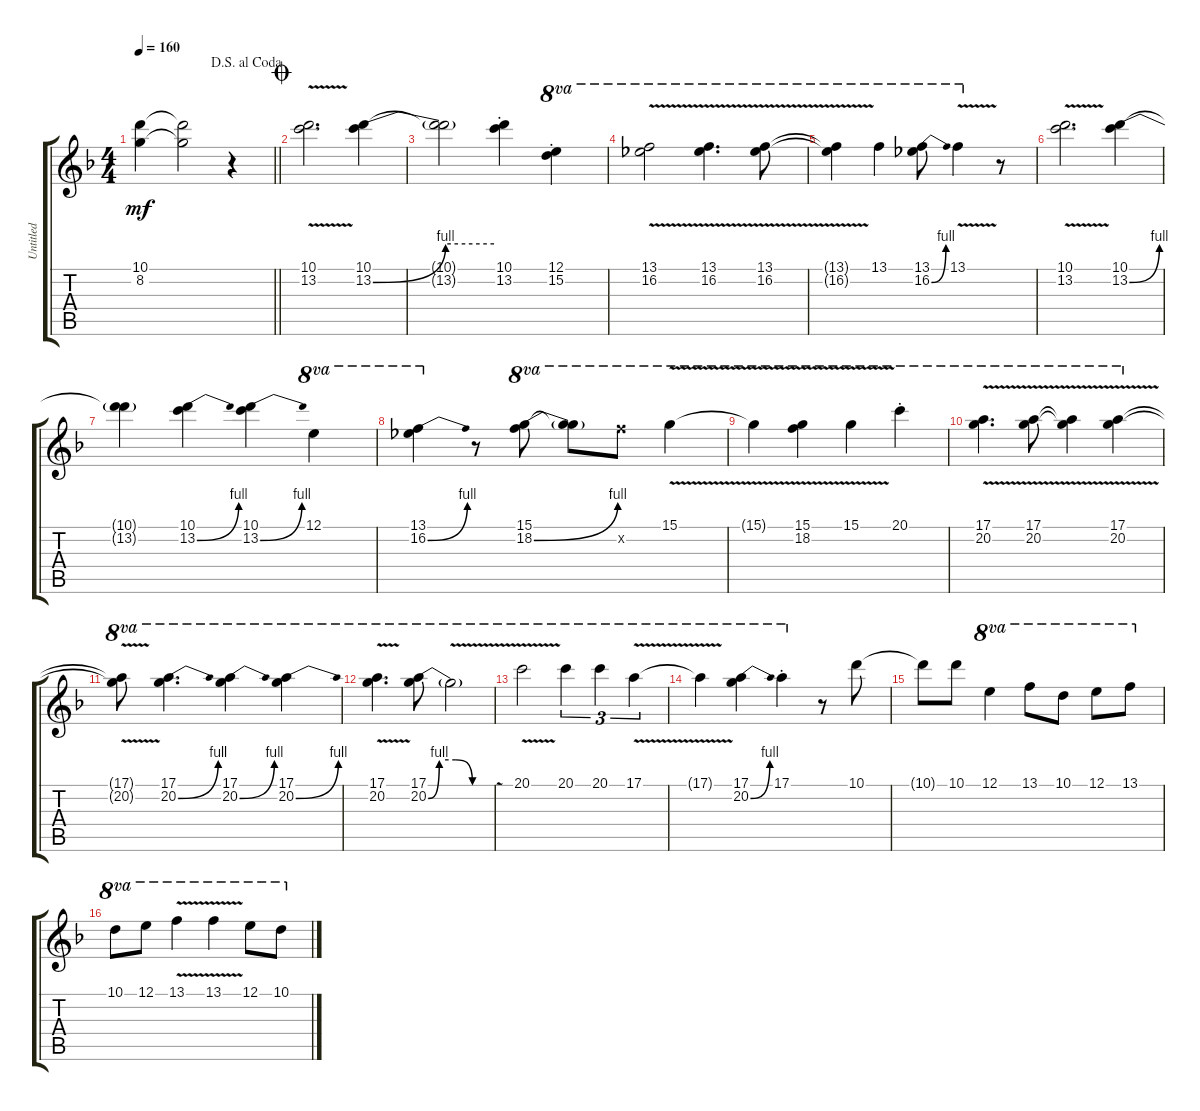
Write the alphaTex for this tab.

\track ("Untitled" "Untitled") {instrument distortionguitar}
\staff {score tabs}
\tuning (E4 B3 G3 D3 A2 E2) {hide}
\ts (4 4)
\jump dalsegnoalcoda
\tempo 160
\clef g2
\barLineRight lightlight
\ks f
(10.1{t} 8.2{t}).4{dy mf} (10.1{t} 8.2{t}).2 r.4 |
\jump coda
(10.1{v} 13.2{v}).2{d} (10.1 13.2{be (bend 0 0 60 4)}).4 |
(10.1{t} 13.2{be (hold 0 4 60 4) t}).2 (10.1{st} 13.2{st}).4 (12.1{st} 15.2{st}).4{ot 8va} |
(13.1{v} 16.2{v}).2{ot 8va} (13.1{v} 16.2{v}).4{d ot 8va} (13.1{v} 16.2{v}).8{ot 8va} |
(13.1{t} 16.2{t}).4{ot 8va} 13.1.4{ot 8va} (13.1 16.2{be (bend 0 0 60 4)}).8{ot 8va} 13.1{v}.4{ot 8va} r.8 |
(10.1{v} 13.2{v}).2{d} (10.1 13.2{be (bend 0 0 60 4)}).4 |
(10.1{t} 13.2{t}).4 (10.1 13.2{be (bend 0 0 60 4)}).4 (10.1 13.2{be (bend 0 0 60 4)}).4 12.1.4{ot 8va} |
(13.1 16.2{be (bend 0 0 60 4)}).4{ot 8va} r.8 (15.1 18.2{be (bend 0 0 60 4)}).8{ot 8va} (15.1{t} 18.2{t}).8{ot 8va} 18.2{x}.8{ot 8va} 15.1{v}.4{ot 8va} |
15.1{v t}.4{ot 8va} (15.1{v} 18.2{v}).4{ot 8va} 15.1{v}.4{ot 8va} 20.1{st}.4{ot 8va} |
(17.1{v} 20.2{v}).4{d ot 8va} (17.1{v} 20.2{v}).8{ot 8va} (17.1{t} 20.2{t}).4{ot 8va} (17.1{v} 20.2{v}).4{ot 8va} |
(17.1{t} 20.2{t}).8{ot 8va} (17.1 20.2{be (bend 0 0 60 4)}).4{d ot 8va} (17.1 20.2{be (bend 0 0 60 4)}).4{ot 8va} (17.1 20.2{be (bend 0 0 60 4)}).4{ot 8va} |
(17.1{v} 20.2{v}).4{d ot 8va} (17.1 20.2{be (custom 0 0 10 4 25 4 40 0 60 0)}).8{ot 8va} 20.2{v t}.2{ot 8va} |
20.1{v}.2{ot 8va} 20.1.4{tu (3 2) ot 8va} 20.1.4{tu (3 2) ot 8va} 17.1{v}.4{tu (3 2) ot 8va} |
17.1{t}.4{ot 8va} (17.1 20.2{be (bend 0 0 60 4)}).4{ot 8va} 17.1{st}.4{ot 8va} r.8 10.1.8 |
10.1{t}.8 10.1.8 12.1.4{ot 8va} 13.1.8{ot 8va} 10.1.8{ot 8va} 12.1.8{ot 8va} 13.1.8{ot 8va} |
10.1.8{ot 8va} 12.1.8{ot 8va} 13.1{v}.4{ot 8va} 13.1{v}.4{ot 8va} 12.1.8{ot 8va} 10.1.8{ot 8va}
